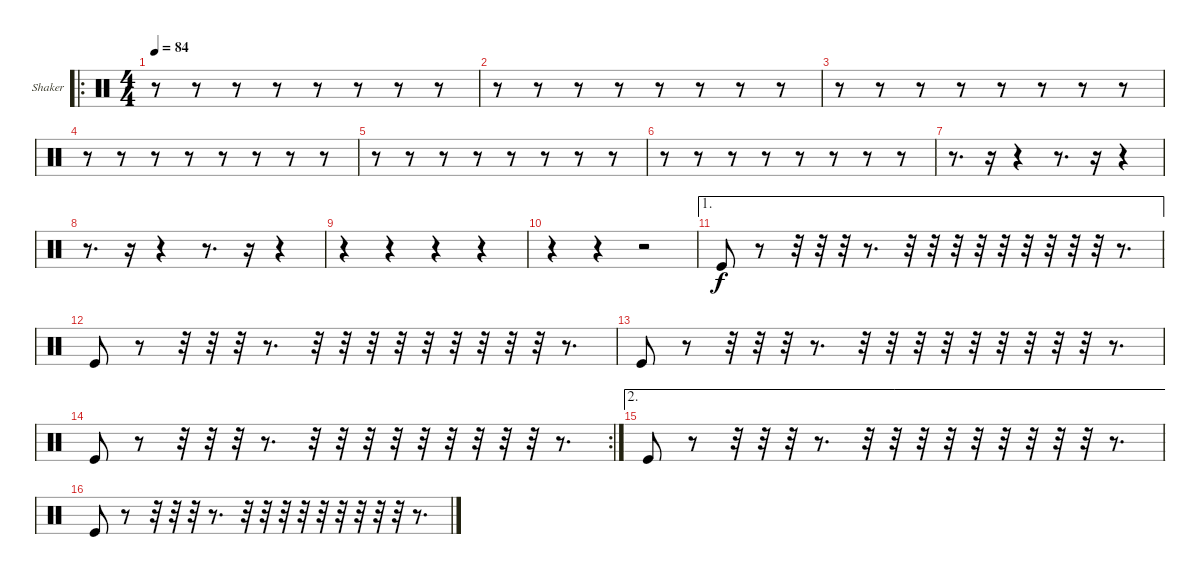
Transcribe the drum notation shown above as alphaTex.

\bracketExtendMode groupsimilarinstruments
\firstSystemTrackNameOrientation horizontal
\otherSystemsTrackNameOrientation horizontal
\track ("Shaker" "Shaker") {instrument percussion}
\staff {score}
\articulation defaults
\ro
\ts (4 4)
\tempo 84
\clef neutral
\ks c
r.8{dy f} r.8 r.8 r.8 r.8 r.8 r.8 r.8 |
r.8 r.8 r.8 r.8 r.8 r.8 r.8 r.8 |
r.8 r.8 r.8 r.8 r.8 r.8 r.8 r.8 |
r.8 r.8 r.8 r.8 r.8 r.8 r.8 r.8 |
r.8 r.8 r.8 r.8 r.8 r.8 r.8 r.8 |
r.8 r.8 r.8 r.8 r.8 r.8 r.8 r.8 |
r.8{d} r.16 r.4 r.8{d} r.16 r.4 |
r.8{d} r.16 r.4 r.8{d} r.16 r.4 |
r.4 r.4 r.4 r.4 |
r.4 r.4 r.2 |
\ae 1 "Kick (hit)".8
r.8 r.32 r.32 r.32 r.8{d} r.32 r.32 r.32 r.32 r.32 r.32 r.32 r.32 r.32 r.8{d} |
"Kick (hit)".8 r.8 r.32 r.32 r.32 r.8{d} r.32 r.32 r.32 r.32 r.32 r.32 r.32 r.32 r.32 r.8{d} |
"Kick (hit)".8 r.8 r.32 r.32 r.32 r.8{d} r.32 r.32 r.32 r.32 r.32 r.32 r.32 r.32 r.32 r.8{d} |
\rc 2 "Kick (hit)".8
r.8 r.32 r.32 r.32 r.8{d} r.32 r.32 r.32 r.32 r.32 r.32 r.32 r.32 r.32 r.8{d} |
\ae 2 "Kick (hit)".8
r.8 r.32 r.32 r.32 r.8{d} r.32 r.32 r.32 r.32 r.32 r.32 r.32 r.32 r.32 r.8{d} |
"Kick (hit)".8 r.8 r.32 r.32 r.32 r.8{d} r.32 r.32 r.32 r.32 r.32 r.32 r.32 r.32 r.32 r.8{d}
